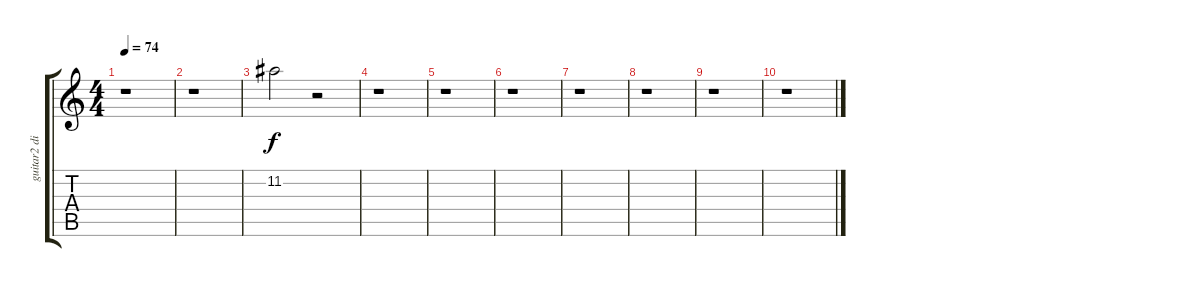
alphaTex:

\track ("guitar2 dist" "guitar2 di") {instrument distortionguitar}
\staff {score tabs}
\tuning (E4 B3 G3 D3 A2 E2) {hide}
\ts (4 4)
\tempo 74
\clef g2
\ks c
r.1{dy f} |
r.1 |
11.2.2 r.2 |
r.1 |
r.1 |
r.1 |
r.1 |
r.1 |
r.1 |
r.1
